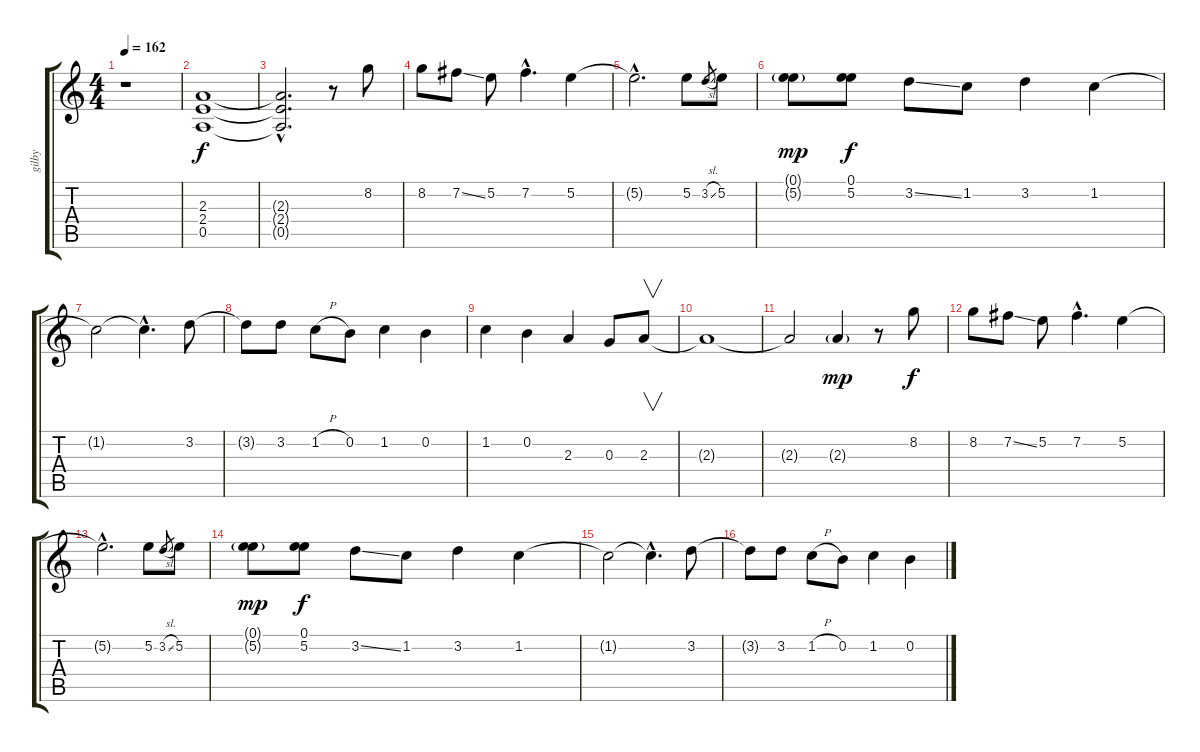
\track ("gilby" "gilby") {instrument overdrivenguitar}
\staff {score tabs}
\tuning (E4 B3 G3 D3 A2 E2) {hide}
\ts (4 4)
\tempo 162
\clef g2
\ks c
r.1{dy f instrument overdrivenguitar} |
(2.3 2.4 0.5).1 |
(2.3{hac t} 2.4{hac t} 0.5{hac t}).2{d} r.8 8.2.8 |
8.2.8 7.2{ss}.8 5.2.8 7.2{hac}.4{d} 5.2.4 |
5.2{hac t}.2{d} 5.2.8 3.2{sl}.8{gr} 5.2.8 |
(0.1{g} 5.2{g}).8{dy mp} (0.1 5.2).8{dy f} 3.2{ss}.8 1.2.8 3.2.4 1.2.4 |
1.2{t}.2 1.2{hac t}.4{d} 3.2.8 |
3.2{t}.8 3.2.8 1.2{h}.8 0.2.8 1.2.4 0.2.4 |
1.2.4 0.2.4 2.3.4 0.3.8 2.3.8{v} |
2.3{t}.1 |
2.3{t}.2 2.3{g}.4{dy mp} r.8 8.2.8{dy f} |
8.2.8 7.2{ss}.8 5.2.8 7.2{hac}.4{d} 5.2.4 |
5.2{hac t}.2{d} 5.2.8 3.2{sl}.8{gr} 5.2.8 |
(0.1{g} 5.2{g}).8{dy mp} (0.1 5.2).8{dy f} 3.2{ss}.8 1.2.8 3.2.4 1.2.4 |
1.2{t}.2 1.2{hac t}.4{d} 3.2.8 |
3.2{t}.8 3.2.8 1.2{h}.8 0.2.8 1.2.4 0.2.4
